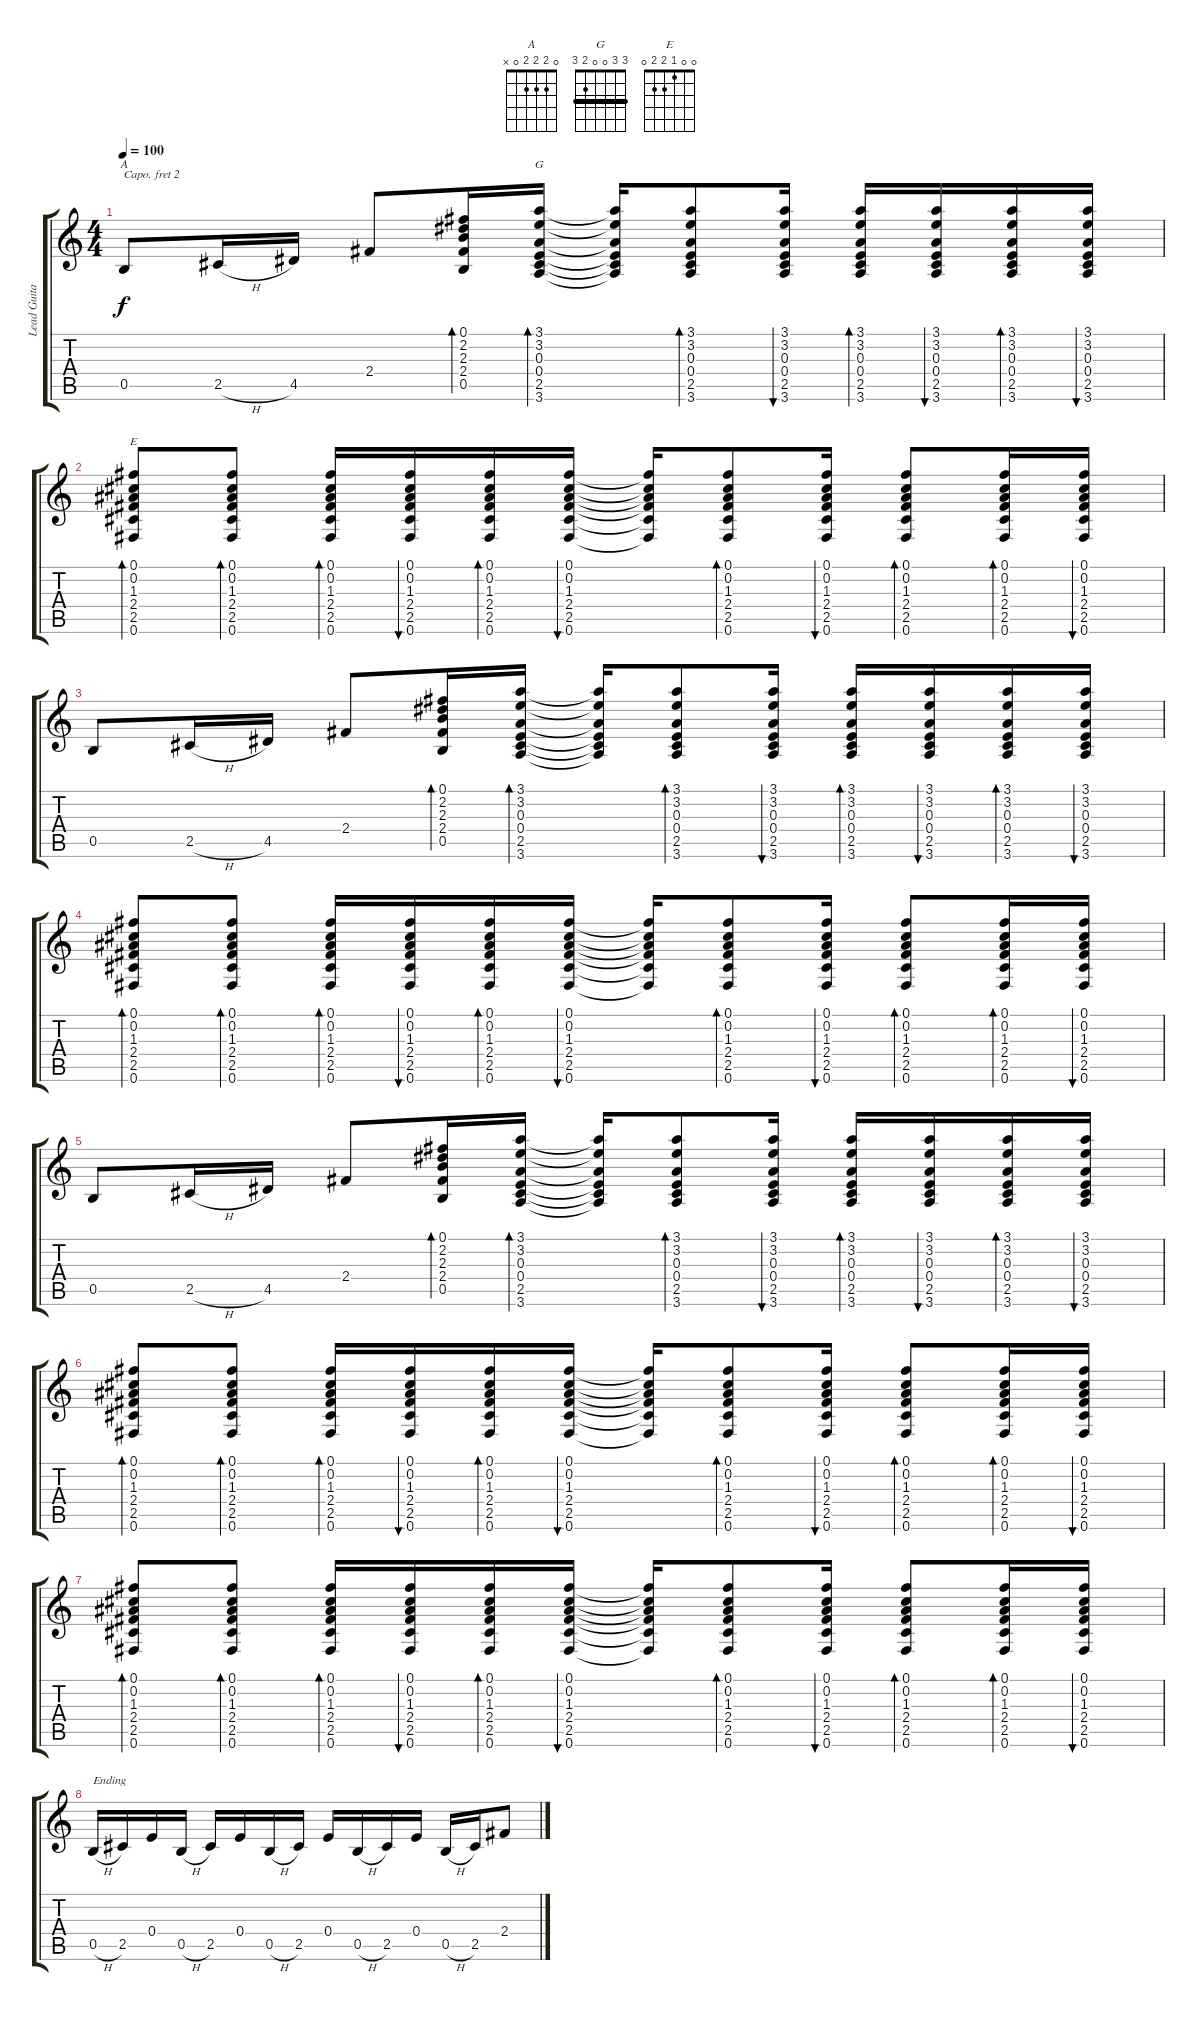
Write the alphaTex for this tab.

\track ("Lead Guitar(Noel)" "Lead Guita") {instrument acousticguitarsteel}
\staff {score tabs}
\capo 2
\tuning (E4 B3 G3 D3 A2 E2) {hide}
\chord ("A" 0 2 2 2 0 x)
\chord ("G" 3 3 0 0 2 3) {barre 3}
\chord ("E" 0 0 1 2 2 0)
\ts (4 4)
\tempo 100
\clef g2
\ks c
0.5.8{ch "A" dy f} 2.5{h}.16 4.5.16 2.4.8 (0.1 2.2 2.3 2.4 0.5).16{bd 60} (3.1 3.2 0.3 0.4 2.5 3.6).16{bd 60 ch "G"} (3.1{t} 3.2{t} 0.3{t} 0.4{t} 2.5{t} 3.6{t}).16 (3.1 3.2 0.3 0.4 2.5 3.6).8{bd 60} (3.1 3.2 0.3 0.4 2.5 3.6).16{bu 60} (3.1 3.2 0.3 0.4 2.5 3.6).16{bd 60} (3.1 3.2 0.3 0.4 2.5 3.6).16{bu 60} (3.1 3.2 0.3 0.4 2.5 3.6).16{bd 60} (3.1 3.2 0.3 0.4 2.5 3.6).16{bu 60} |
(0.1 0.2 1.3 2.4 2.5 0.6).8{bd 60 ch "E"} (0.1 0.2 1.3 2.4 2.5 0.6).8{bd 60} (0.1 0.2 1.3 2.4 2.5 0.6).16{bd 60} (0.1 0.2 1.3 2.4 2.5 0.6).16{bu 60} (0.1 0.2 1.3 2.4 2.5 0.6).16{bd 60} (0.1 0.2 1.3 2.4 2.5 0.6).16{bu 60} (0.1{t} 0.2{t} 1.3{t} 2.4{t} 2.5{t} 0.6{t}).16 (0.1 0.2 1.3 2.4 2.5 0.6).8{bd 60} (0.1 0.2 1.3 2.4 2.5 0.6).16{bu 60} (0.1 0.2 1.3 2.4 2.5 0.6).8{bd 60} (0.1 0.2 1.3 2.4 2.5 0.6).16{bd 60} (0.1 0.2 1.3 2.4 2.5 0.6).16{bu 60} |
0.5.8 2.5{h}.16 4.5.16 2.4.8 (0.1 2.2 2.3 2.4 0.5).16{bd 60} (3.1 3.2 0.3 0.4 2.5 3.6).16{bd 60} (3.1{t} 3.2{t} 0.3{t} 0.4{t} 2.5{t} 3.6{t}).16 (3.1 3.2 0.3 0.4 2.5 3.6).8{bd 60} (3.1 3.2 0.3 0.4 2.5 3.6).16{bu 60} (3.1 3.2 0.3 0.4 2.5 3.6).16{bd 60} (3.1 3.2 0.3 0.4 2.5 3.6).16{bu 60} (3.1 3.2 0.3 0.4 2.5 3.6).16{bd 60} (3.1 3.2 0.3 0.4 2.5 3.6).16{bu 60} |
(0.1 0.2 1.3 2.4 2.5 0.6).8{bd 60} (0.1 0.2 1.3 2.4 2.5 0.6).8{bd 60} (0.1 0.2 1.3 2.4 2.5 0.6).16{bd 60} (0.1 0.2 1.3 2.4 2.5 0.6).16{bu 60} (0.1 0.2 1.3 2.4 2.5 0.6).16{bd 60} (0.1 0.2 1.3 2.4 2.5 0.6).16{bu 60} (0.1{t} 0.2{t} 1.3{t} 2.4{t} 2.5{t} 0.6{t}).16 (0.1 0.2 1.3 2.4 2.5 0.6).8{bd 60} (0.1 0.2 1.3 2.4 2.5 0.6).16{bu 60} (0.1 0.2 1.3 2.4 2.5 0.6).8{bd 60} (0.1 0.2 1.3 2.4 2.5 0.6).16{bd 60} (0.1 0.2 1.3 2.4 2.5 0.6).16{bu 60} |
0.5.8 2.5{h}.16 4.5.16 2.4.8 (0.1 2.2 2.3 2.4 0.5).16{bd 60} (3.1 3.2 0.3 0.4 2.5 3.6).16{bd 60} (3.1{t} 3.2{t} 0.3{t} 0.4{t} 2.5{t} 3.6{t}).16 (3.1 3.2 0.3 0.4 2.5 3.6).8{bd 60} (3.1 3.2 0.3 0.4 2.5 3.6).16{bu 60} (3.1 3.2 0.3 0.4 2.5 3.6).16{bd 60} (3.1 3.2 0.3 0.4 2.5 3.6).16{bu 60} (3.1 3.2 0.3 0.4 2.5 3.6).16{bd 60} (3.1 3.2 0.3 0.4 2.5 3.6).16{bu 60} |
(0.1 0.2 1.3 2.4 2.5 0.6).8{bd 60} (0.1 0.2 1.3 2.4 2.5 0.6).8{bd 60} (0.1 0.2 1.3 2.4 2.5 0.6).16{bd 60} (0.1 0.2 1.3 2.4 2.5 0.6).16{bu 60} (0.1 0.2 1.3 2.4 2.5 0.6).16{bd 60} (0.1 0.2 1.3 2.4 2.5 0.6).16{bu 60} (0.1{t} 0.2{t} 1.3{t} 2.4{t} 2.5{t} 0.6{t}).16 (0.1 0.2 1.3 2.4 2.5 0.6).8{bd 60} (0.1 0.2 1.3 2.4 2.5 0.6).16{bu 60} (0.1 0.2 1.3 2.4 2.5 0.6).8{bd 60} (0.1 0.2 1.3 2.4 2.5 0.6).16{bd 60} (0.1 0.2 1.3 2.4 2.5 0.6).16{bu 60} |
(0.1 0.2 1.3 2.4 2.5 0.6).8{bd 60} (0.1 0.2 1.3 2.4 2.5 0.6).8{bd 60} (0.1 0.2 1.3 2.4 2.5 0.6).16{bd 60} (0.1 0.2 1.3 2.4 2.5 0.6).16{bu 60} (0.1 0.2 1.3 2.4 2.5 0.6).16{bd 60} (0.1 0.2 1.3 2.4 2.5 0.6).16{bu 60} (0.1{t} 0.2{t} 1.3{t} 2.4{t} 2.5{t} 0.6{t}).16 (0.1 0.2 1.3 2.4 2.5 0.6).8{bd 60} (0.1 0.2 1.3 2.4 2.5 0.6).16{bu 60} (0.1 0.2 1.3 2.4 2.5 0.6).8{bd 60} (0.1 0.2 1.3 2.4 2.5 0.6).16{bd 60} (0.1 0.2 1.3 2.4 2.5 0.6).16{bu 60} |
0.5{h}.16{txt "Ending" volume 16} 2.5.16 0.4.16 0.5{h}.16 2.5.16 0.4.16 0.5{h}.16 2.5.16 0.4.16 0.5{h}.16 2.5.16 0.4.16 0.5{h}.16 2.5.16 2.4.8
